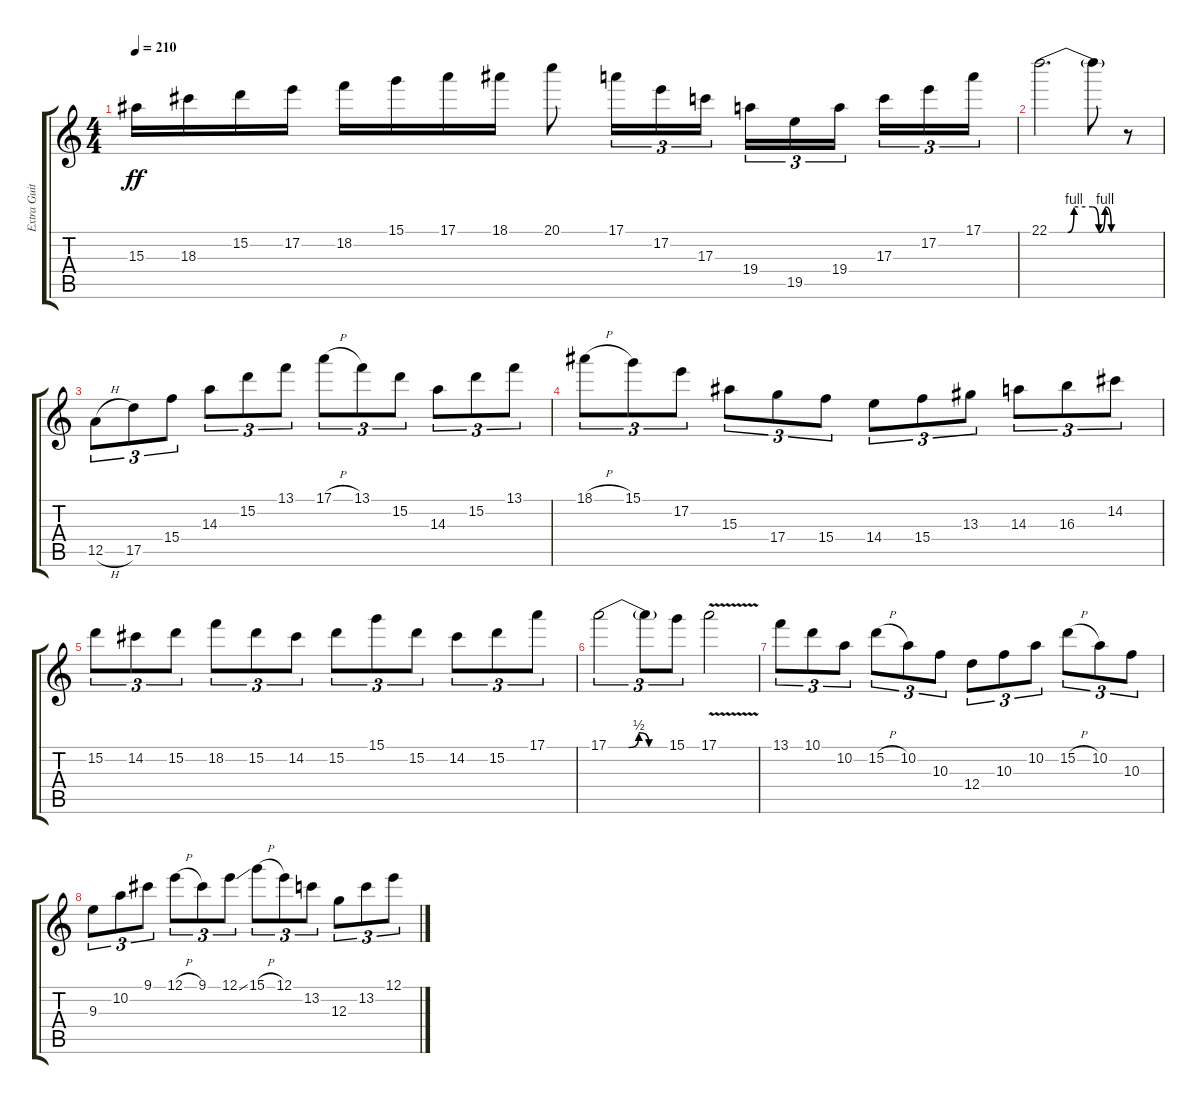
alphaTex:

\track ("Extra Guitar 1" "Extra Guit") {instrument distortionguitar}
\staff {score tabs}
\tuning (E4 B3 G3 D3 A2 E2) {hide}
\ts (4 4)
\tempo 210
\clef g2
\ks c
15.3.16{dy ff} 18.3.16 15.2.16 17.2.16 18.2.16 15.1.16 17.1.16 18.1.16 20.1.8 17.1.16{tu (3 2)} 17.2.16{tu (3 2)} 17.3.16{tu (3 2)} 19.4.16{tu (3 2)} 19.5.16{tu (3 2)} 19.4.16{tu (3 2)} 17.3.16{tu (3 2)} 17.2.16{tu (3 2)} 17.1.16{tu (3 2)} |
22.1{be (custom 0 0 15 0 20 4 35 4 40 0 45 4 50 0 60 0)}.2{d} 22.1{t}.8 r.8 |
12.5{h}.8{tu (3 2)} 17.5.8{tu (3 2)} 15.4.8{tu (3 2)} 14.3.8{tu (3 2)} 15.2.8{tu (3 2)} 13.1.8{tu (3 2)} 17.1{h}.8{tu (3 2)} 13.1.8{tu (3 2)} 15.2.8{tu (3 2)} 14.3.8{tu (3 2)} 15.2.8{tu (3 2)} 13.1.8{tu (3 2)} |
18.1{h}.8{tu (3 2)} 15.1.8{tu (3 2)} 17.2.8{tu (3 2)} 15.3.8{tu (3 2)} 17.4.8{tu (3 2)} 15.4.8{tu (3 2)} 14.4.8{tu (3 2)} 15.4.8{tu (3 2)} 13.3.8{tu (3 2)} 14.3.8{tu (3 2)} 16.3.8{tu (3 2)} 14.2.8{tu (3 2)} |
15.2.8{tu (3 2)} 14.2.8{tu (3 2)} 15.2.8{tu (3 2)} 18.2.8{tu (3 2)} 15.2.8{tu (3 2)} 14.2.8{tu (3 2)} 15.2.8{tu (3 2)} 15.1.8{tu (3 2)} 15.2.8{tu (3 2)} 14.2.8{tu (3 2)} 15.2.8{tu (3 2)} 17.1.8{tu (3 2)} |
17.1{be (custom 0 0 20 0 30 2 40 0 60 0)}.2{tu (3 2)} 17.1{t}.8{tu (3 2)} 15.1.8{tu (3 2)} 17.1{v}.2 |
13.1.8{tu (3 2)} 10.1.8{tu (3 2)} 10.2.8{tu (3 2)} 15.2{h}.8{tu (3 2)} 10.2.8{tu (3 2)} 10.3.8{tu (3 2)} 12.4.8{tu (3 2)} 10.3.8{tu (3 2)} 10.2.8{tu (3 2)} 15.2{h}.8{tu (3 2)} 10.2.8{tu (3 2)} 10.3.8{tu (3 2)} |
9.3.8{tu (3 2)} 10.2.8{tu (3 2)} 9.1.8{tu (3 2)} 12.1{h}.8{tu (3 2)} 9.1.8{tu (3 2)} 12.1{ss}.8{tu (3 2)} 15.1{h}.8{tu (3 2)} 12.1.8{tu (3 2)} 13.2.8{tu (3 2)} 12.3.8{tu (3 2)} 13.2.8{tu (3 2)} 12.1.8{tu (3 2)}
